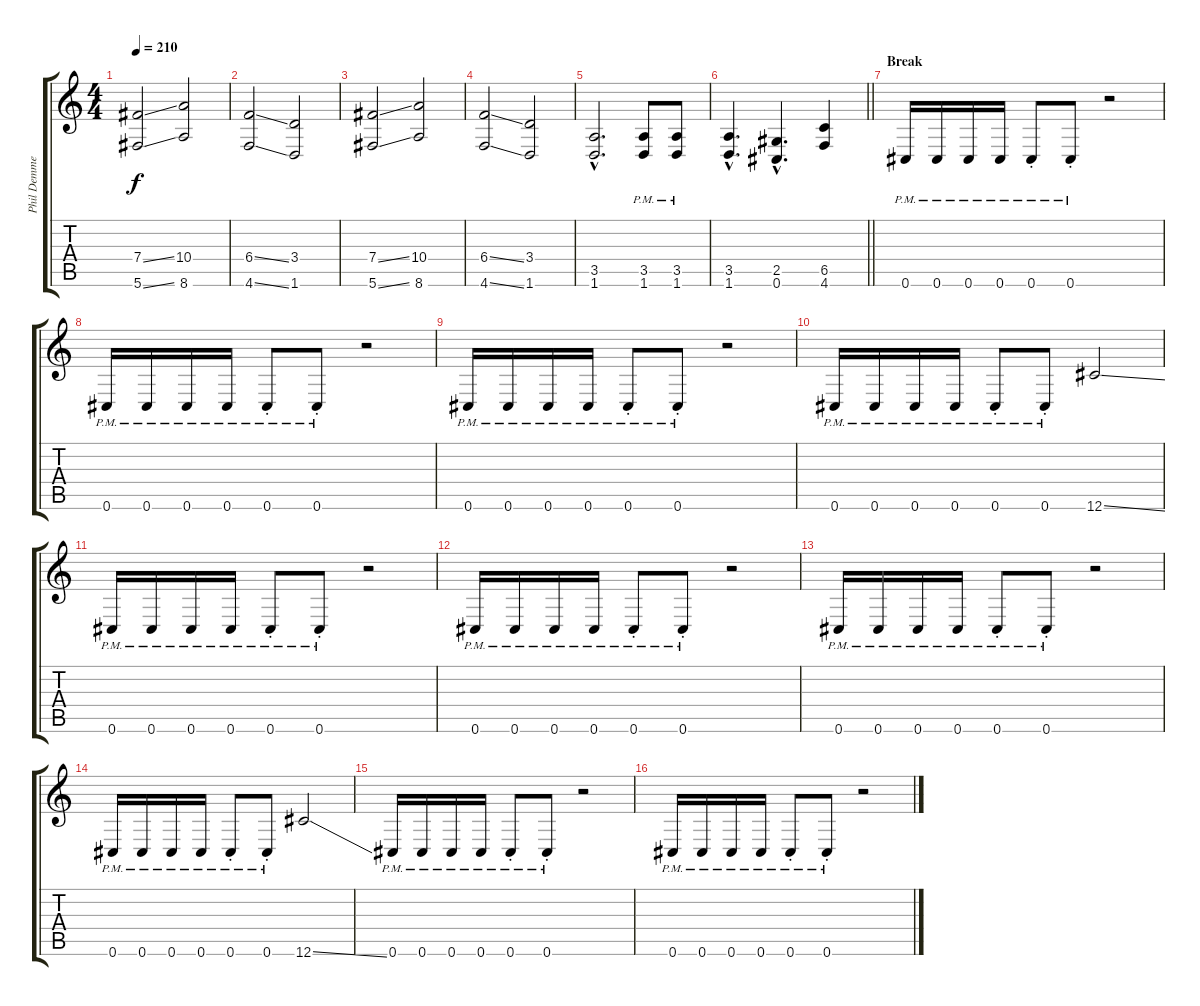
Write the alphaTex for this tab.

\track ("Phil Demmel" "Phil Demme") {instrument distortionguitar}
\staff {score tabs}
\tuning (Db4 Ab3 E3 B2 Gb2 Db2) {hide}
\ts (4 4)
\tempo 210
\clef g2
\ks c
(7.4{ss} 5.6{ss}).2{dy f} (10.4 8.6).2 |
(6.4{ss} 4.6{ss}).2 (3.4 1.6).2 |
(7.4{ss} 5.6{ss}).2 (10.4 8.6).2 |
(6.4{ss} 4.6{ss}).2 (3.4 1.6).2 |
(3.5{hac} 1.6{hac}).2{d} (3.5{pm} 1.6{pm}).8 (3.5{pm} 1.6{pm}).8 |
\barLineRight lightlight
(3.5{hac} 1.6{hac}).4{d} (2.5{hac} 0.6{hac}).4{d} (6.5 4.6).4 |
\section ("" "Break")
0.6{pm}.16 0.6{pm}.16 0.6{pm}.16 0.6{pm}.16 0.6{pm st}.8 0.6{pm st}.8 r.2 |
0.6{pm}.16 0.6{pm}.16 0.6{pm}.16 0.6{pm}.16 0.6{pm st}.8 0.6{pm st}.8 r.2 |
0.6{pm}.16 0.6{pm}.16 0.6{pm}.16 0.6{pm}.16 0.6{pm st}.8 0.6{pm st}.8 r.2 |
0.6{pm}.16 0.6{pm}.16 0.6{pm}.16 0.6{pm}.16 0.6{pm st}.8 0.6{pm st}.8 12.6{ss}.2 |
0.6{pm}.16 0.6{pm}.16 0.6{pm}.16 0.6{pm}.16 0.6{pm st}.8 0.6{pm st}.8 r.2 |
0.6{pm}.16 0.6{pm}.16 0.6{pm}.16 0.6{pm}.16 0.6{pm st}.8 0.6{pm st}.8 r.2 |
0.6{pm}.16 0.6{pm}.16 0.6{pm}.16 0.6{pm}.16 0.6{pm st}.8 0.6{pm st}.8 r.2 |
0.6{pm}.16 0.6{pm}.16 0.6{pm}.16 0.6{pm}.16 0.6{pm st}.8 0.6{pm st}.8 12.6{ss}.2 |
0.6{pm}.16 0.6{pm}.16 0.6{pm}.16 0.6{pm}.16 0.6{pm st}.8 0.6{pm st}.8 r.2 |
0.6{pm}.16 0.6{pm}.16 0.6{pm}.16 0.6{pm}.16 0.6{pm st}.8 0.6{pm st}.8 r.2
